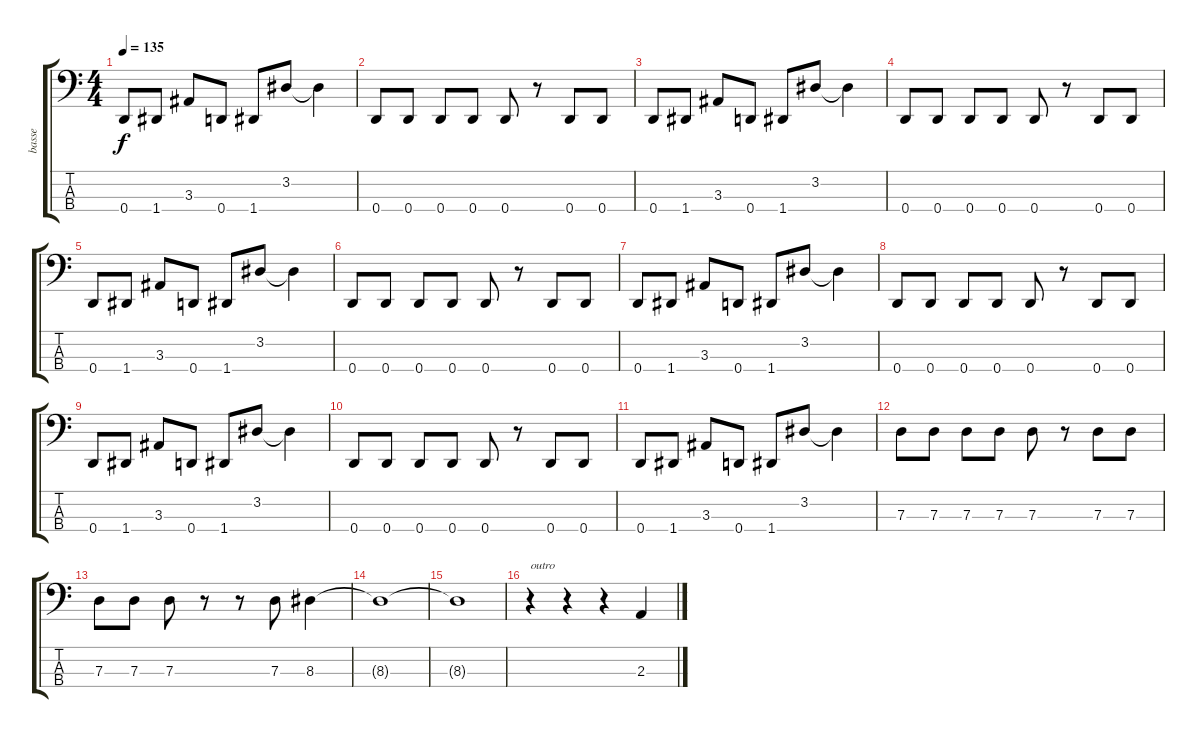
\track ("basse" "basse") {instrument electricbasspick}
\staff {score tabs}
\tuning (F2 C2 G1 D1) {hide}
\ts (4 4)
\tempo 135
\clef f4
\ks c
0.4.8{dy f} 1.4.8 3.3.8 0.4.8 1.4.8 3.2.8 3.2{t}.4 |
0.4.8 0.4.8 0.4.8 0.4.8 0.4.8 r.8 0.4.8 0.4.8 |
0.4.8 1.4.8 3.3.8 0.4.8 1.4.8 3.2.8 3.2{t}.4 |
0.4.8 0.4.8 0.4.8 0.4.8 0.4.8 r.8 0.4.8 0.4.8 |
0.4.8 1.4.8 3.3.8 0.4.8 1.4.8 3.2.8 3.2{t}.4 |
0.4.8 0.4.8 0.4.8 0.4.8 0.4.8 r.8 0.4.8 0.4.8 |
0.4.8 1.4.8 3.3.8 0.4.8 1.4.8 3.2.8 3.2{t}.4 |
0.4.8 0.4.8 0.4.8 0.4.8 0.4.8 r.8 0.4.8 0.4.8 |
0.4.8 1.4.8 3.3.8 0.4.8 1.4.8 3.2.8 3.2{t}.4 |
0.4.8 0.4.8 0.4.8 0.4.8 0.4.8 r.8 0.4.8 0.4.8 |
0.4.8 1.4.8 3.3.8 0.4.8 1.4.8 3.2.8 3.2{t}.4 |
7.3.8 7.3.8 7.3.8 7.3.8 7.3.8 r.8 7.3.8 7.3.8 |
7.3.8 7.3.8 7.3.8 r.8 r.8 7.3.8 8.3.4 |
8.3{t}.1 |
8.3{t}.1 |
r.4{txt "outro"} r.4 r.4 2.3.4
